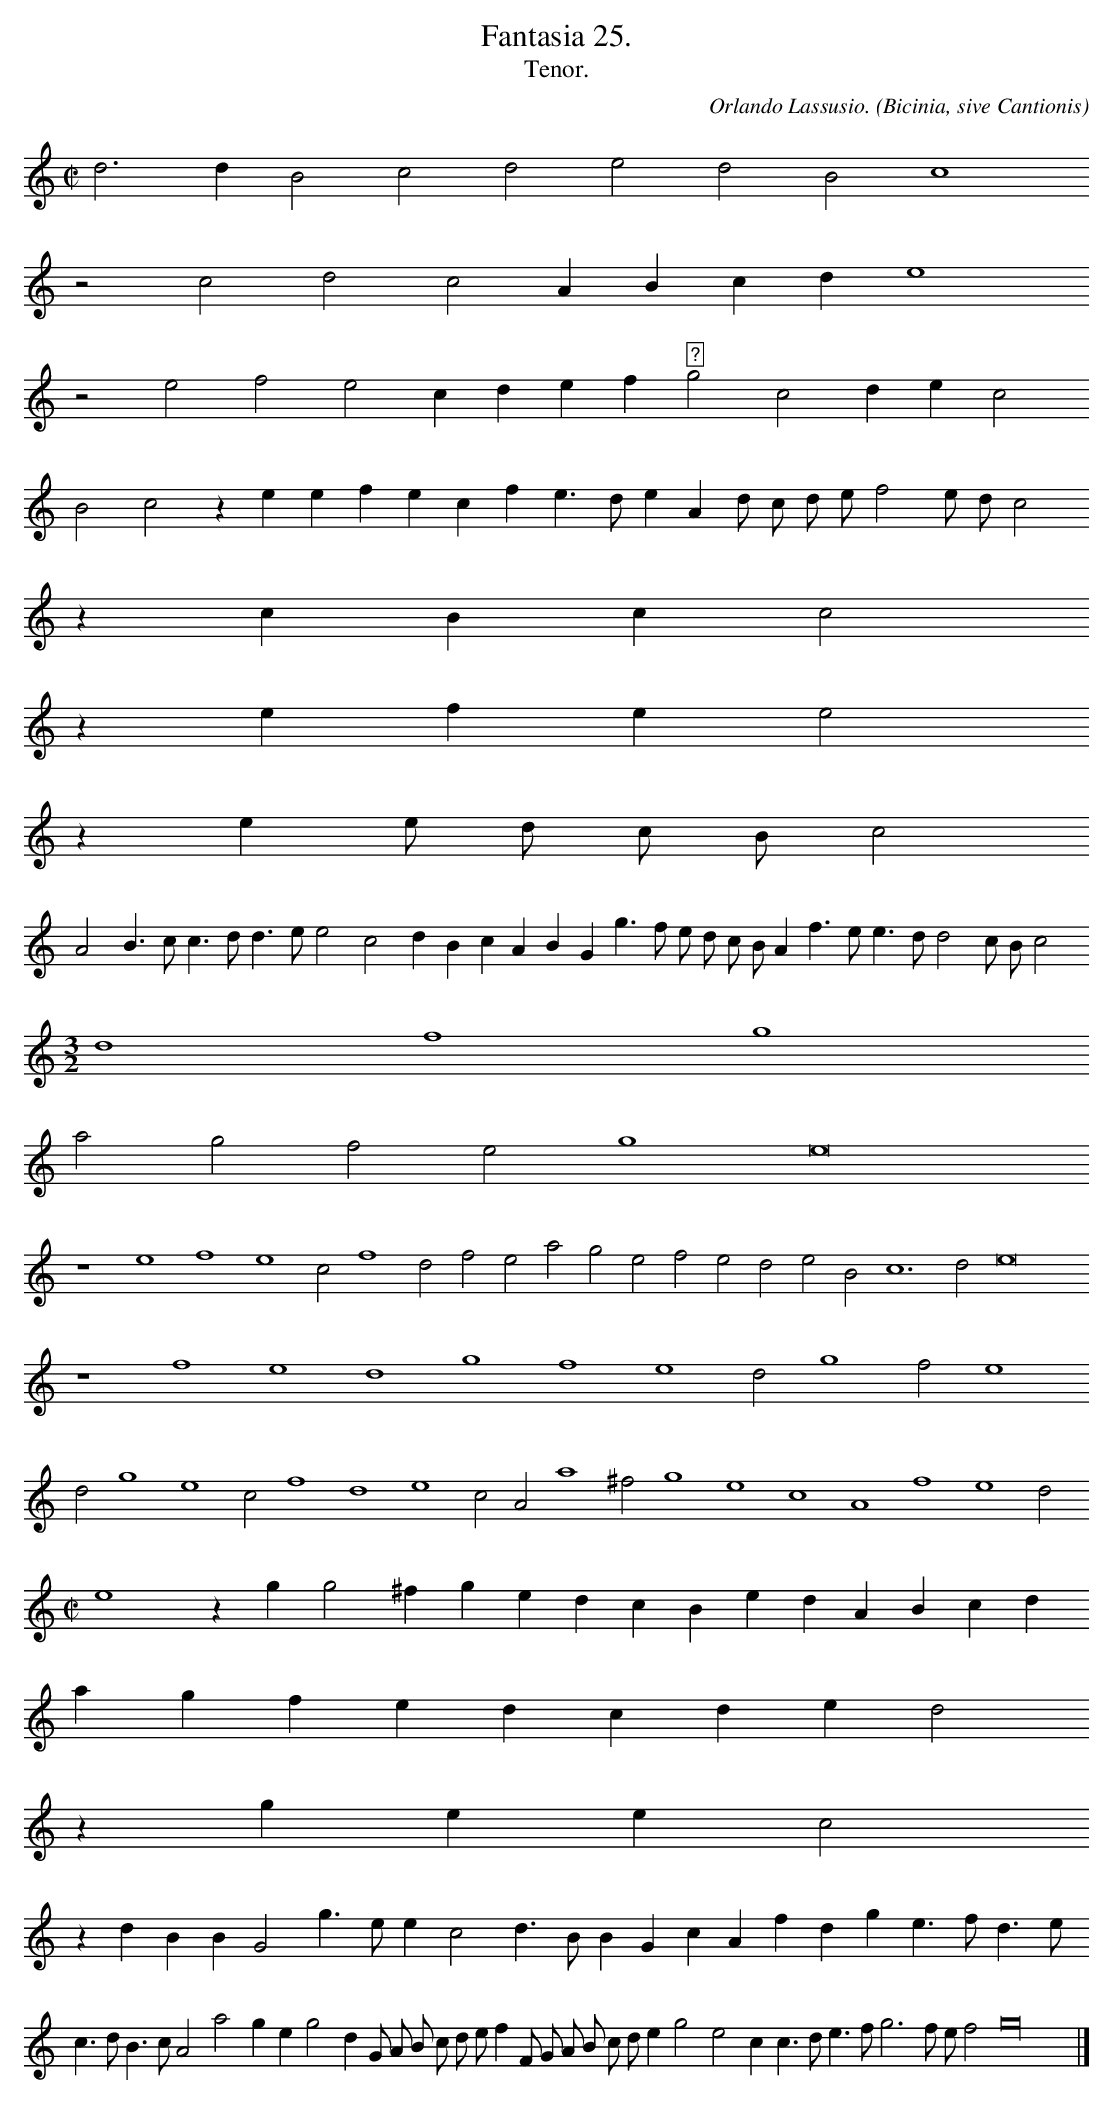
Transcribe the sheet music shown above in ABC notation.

X:1
T:Fantasia 25.
T:Tenor.
C:Orlando Lassusio.
O: Bicinia, sive Cantionis
M:C|
L:1/4
K:G mix -8va
d3 d B2 c2 d2 e2 d2 B2 c4
z2 c2 d2 c2 A B c d e4
z2 e2 f2 e2 c d e f "?"g2 c2 d e c2
B2 c2 z e e f e c f e > d e A d/ c/ d/ e/ f2 e/ d/ c2
z c B c c2
z e f e e2
z e e/ d/ c/ B/ c2
A2 B > c c > d d > e e2 c2 d B c A B G g > f e/ d/ c/ B/ A f > e e > d d2 c/ B/ c2
M:3/2
L:1/2
d2 f2 g2
a g f e g2 e4
z2 e2 f2 e2 c f2 d f e a g e f e d e B c3 d e4
z2 f2 e2 d2 g2 f2 e2 d g2 f e2
d g2 e2 c f2 d2 e2 c A a2 ^f g2 e2 c2 A2 f2 e2 d
M:C|
L:1/4
e4 z g g2 ^f g e d c B e d A B c d
a g f e d c d e d2
z g e e c2
z d B B G2 g > e e c2 d > B B G c A f d g e > f d > e
c > d B > c A2 a2 g e g2 d G/ A/ B/ c/ d/ e/ f F/ G/ A/ B/ c/ d/ e g2 e2 c c > d e > f g3 f/ e/ f2 g16 |]
